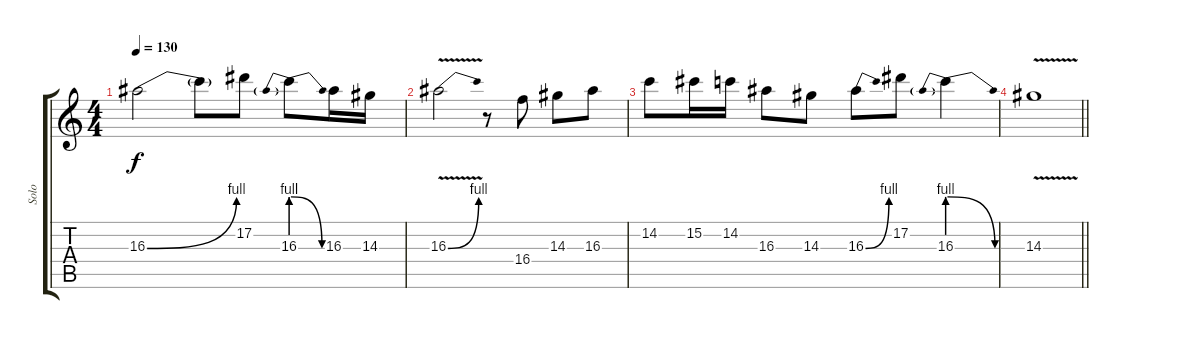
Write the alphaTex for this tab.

\track ("Solo" "Solo") {instrument overdrivenguitar}
\staff {score tabs}
\tuning (Eb4 Bb3 Gb3 Db3 Ab2 Eb2) {hide}
\ts (4 4)
\tempo 130
\clef g2
\ks c
16.3{be (bend 0 0 60 4)}.2{dy f} 16.3{t}.8 17.2.8 16.3{be (prebendrelease 0 4 60 0)}.8 16.3.16 14.3.16 |
16.3{be (bend 0 0 60 4) v}.2 r.8 16.4.8 14.3.8 16.3.8 |
14.2.8 15.2.16 14.2.16 16.3.8 14.3.8 16.3{be (bend 0 0 60 4)}.8 17.2.8 16.3{be (prebendrelease 0 4 60 0)}.4 |
\barLineRight lightlight
14.3{v}.1
